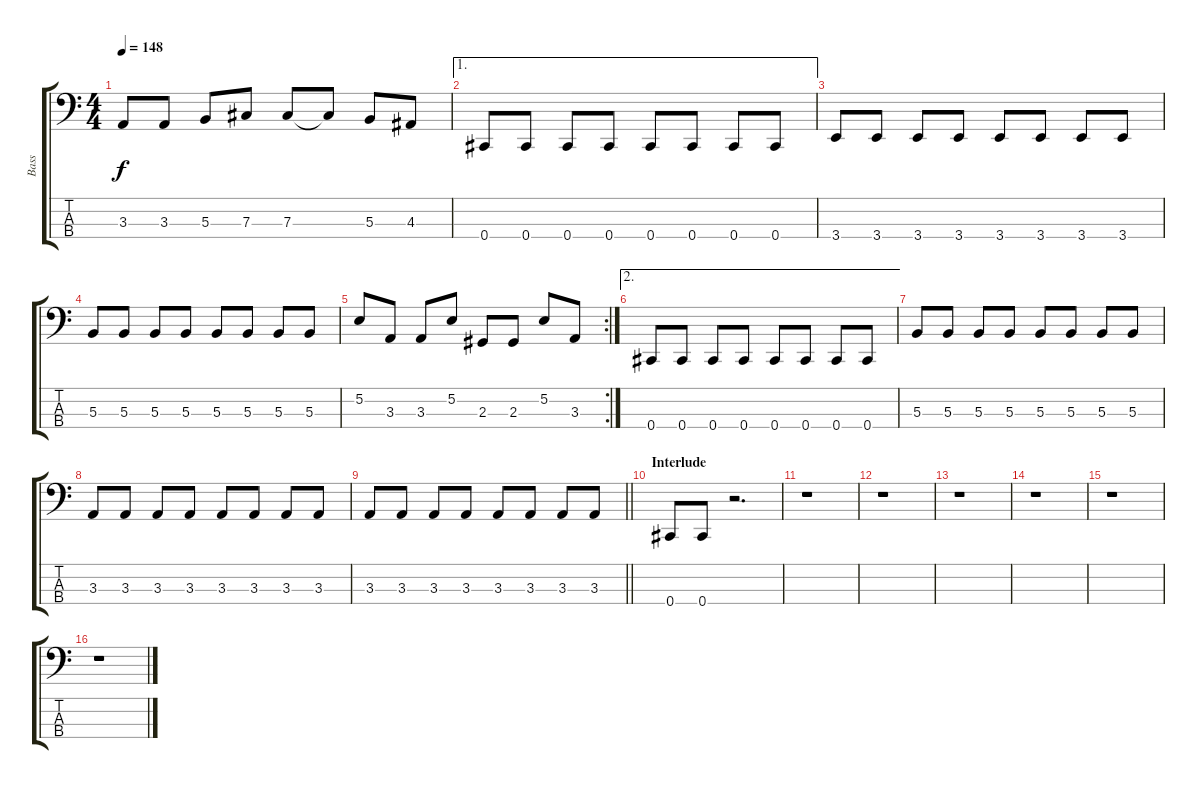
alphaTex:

\track ("Bass" "Bass") {instrument electricbassfinger}
\staff {score tabs}
\tuning (E2 B1 Gb1 Db1) {hide}
\ts (4 4)
\tempo 148
\clef f4
\ks c
3.3.8{dy f} 3.3.8 5.3.8 7.3.8 7.3.8 7.3{t}.8 5.3.8 4.3.8 |
\ae 1
0.4.8 0.4.8 0.4.8 0.4.8 0.4.8 0.4.8 0.4.8 0.4.8 |
3.4.8 3.4.8 3.4.8 3.4.8 3.4.8 3.4.8 3.4.8 3.4.8 |
5.3.8 5.3.8 5.3.8 5.3.8 5.3.8 5.3.8 5.3.8 5.3.8 |
\rc 2
5.2.8 3.3.8 3.3.8 5.2.8 2.3.8 2.3.8 5.2.8 3.3.8 |
\ae 2
0.4.8 0.4.8 0.4.8 0.4.8 0.4.8 0.4.8 0.4.8 0.4.8 |
5.3.8 5.3.8 5.3.8 5.3.8 5.3.8 5.3.8 5.3.8 5.3.8 |
3.3.8 3.3.8 3.3.8 3.3.8 3.3.8 3.3.8 3.3.8 3.3.8 |
\barLineRight lightlight
3.3.8 3.3.8 3.3.8 3.3.8 3.3.8 3.3.8 3.3.8 3.3.8 |
\section ("" "Interlude")
0.4.8 0.4.8 r.2{d} |
r.1 |
r.1 |
r.1 |
r.1 |
r.1 |
r.1
